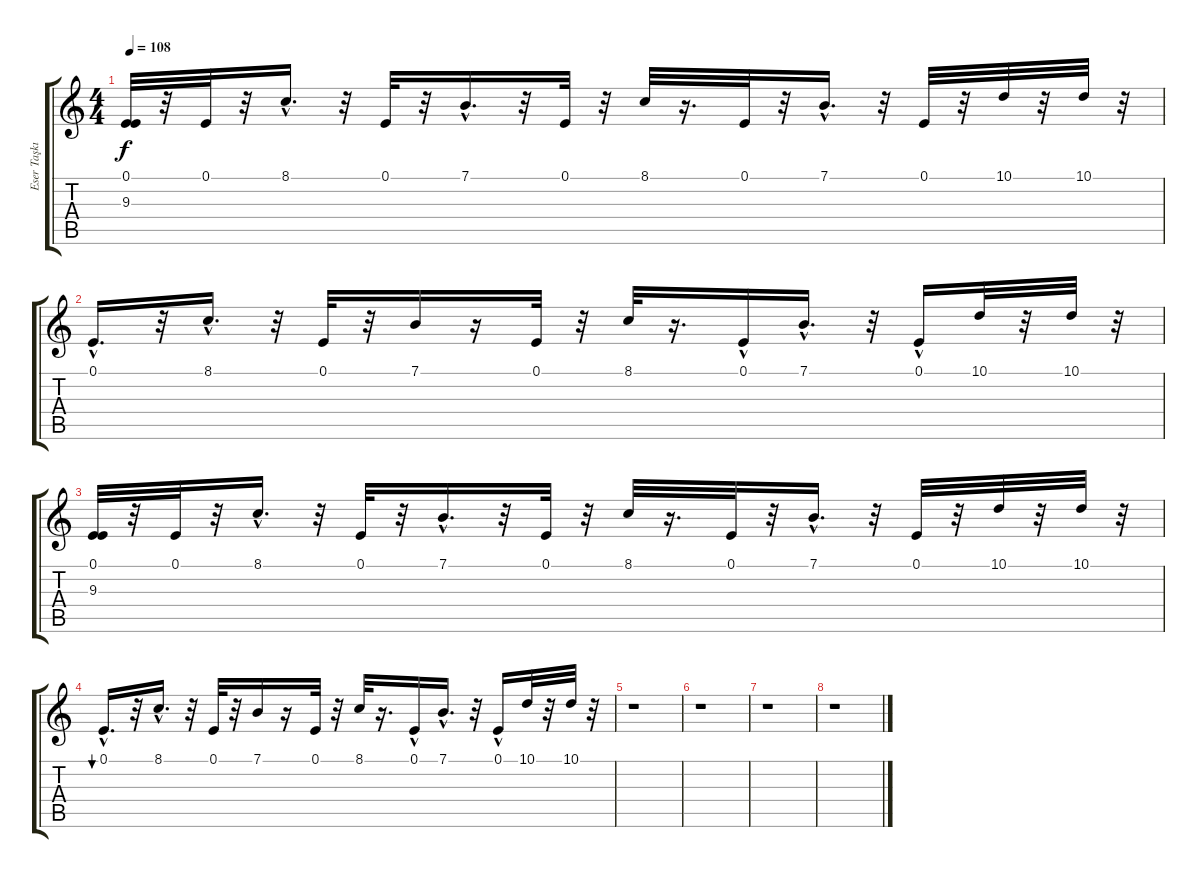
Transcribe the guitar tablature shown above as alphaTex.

\track ("Eser Taşkıran  (Keyboard)" "Eser Taşkı") {instrument vibraphone}
\staff {score tabs}
\tuning (E4 B3 G3 D3 A2 E2) {hide}
\ts (4 4)
\tempo 108
\clef g2
\ks c
(0.1 9.3).32{dy f} r.32 0.1.32 r.32 8.1{hac}.16{d} r.32 0.1.32 r.32 7.1{hac}.16{d} r.32 0.1.32 r.32 8.1.32 r.16{d} 0.1.32 r.32 7.1{hac}.16{d} r.32 0.1.32 r.32 10.1.32 r.32 10.1.32 r.32 |
0.1{hac}.16{d} r.32 8.1{hac}.16{d} r.32 0.1.32 r.32 7.1.16 r.16 0.1.32 r.32 8.1.32 r.16{d} 0.1{hac}.16 7.1{hac}.16{d} r.32 0.1{hac}.16 10.1.32 r.32 10.1.32 r.32 |
(0.1 9.3).32 r.32 0.1.32 r.32 8.1{hac}.16{d} r.32 0.1.32 r.32 7.1{hac}.16{d} r.32 0.1.32 r.32 8.1.32 r.16{d} 0.1.32 r.32 7.1{hac}.16{d} r.32 0.1.32 r.32 10.1.32 r.32 10.1.32 r.32 |
0.1{hac}.16{d bu 60} r.32 8.1{hac}.16{d} r.32 0.1.32 r.32 7.1.16 r.16 0.1.32 r.32 8.1.32 r.16{d} 0.1{hac}.16 7.1{hac}.16{d} r.32 0.1{hac}.16 10.1.32 r.32 10.1.32 r.32 |
r.1 |
r.1 |
r.1 |
r.1
